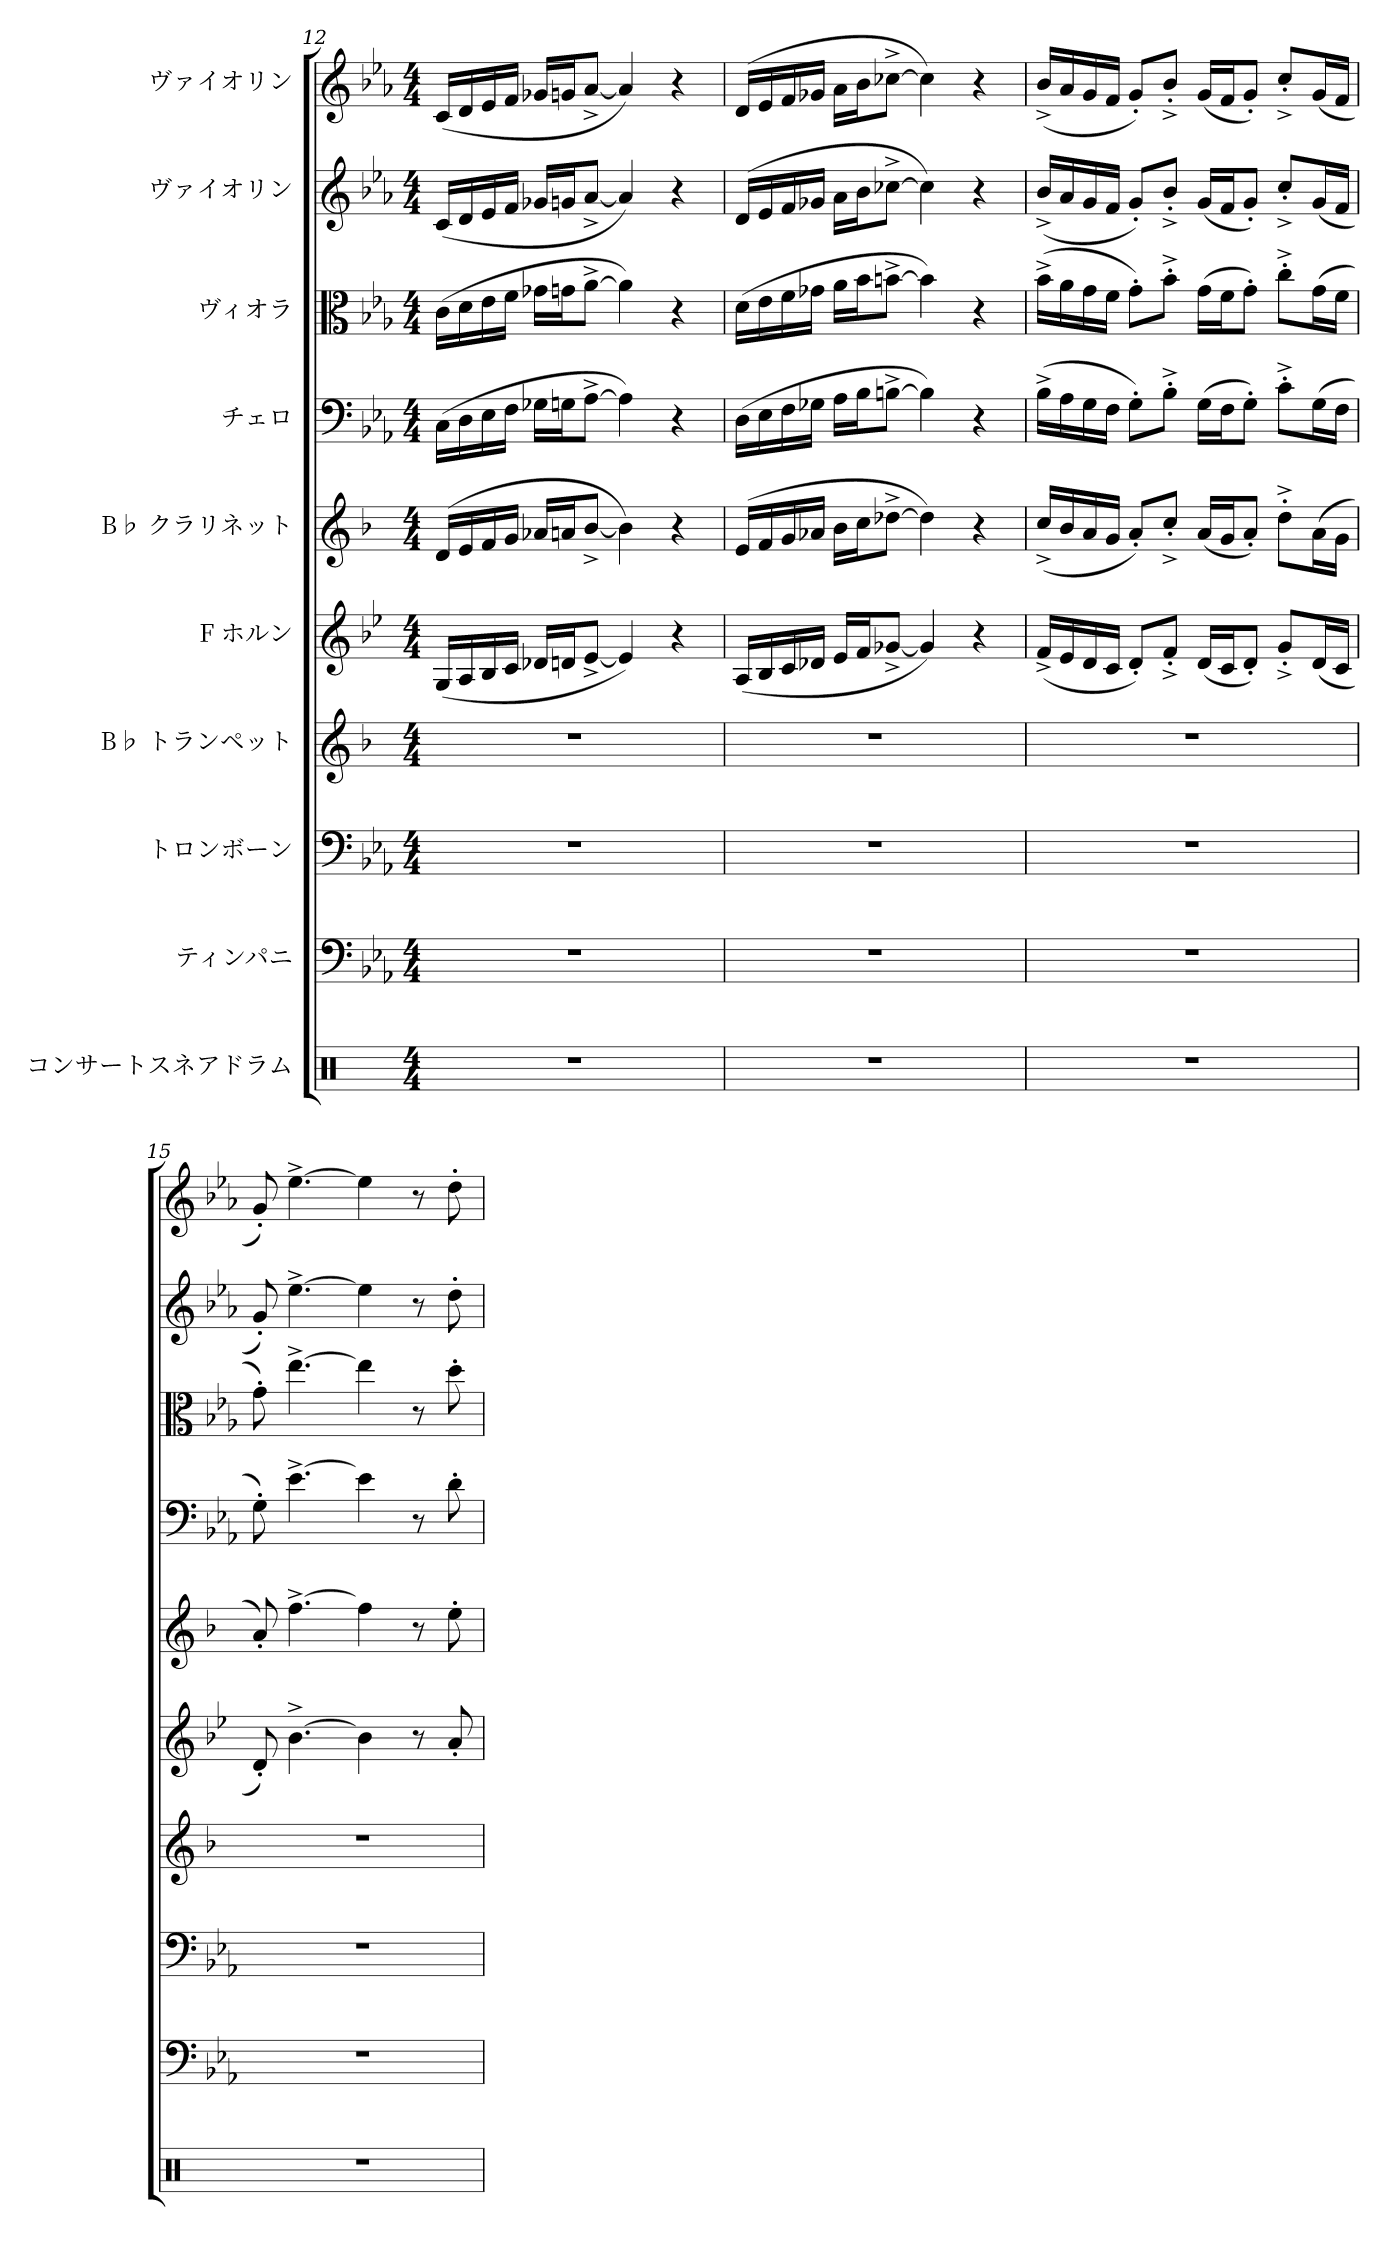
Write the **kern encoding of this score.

**kern	**kern	**kern	**kern	**kern	**kern	**kern	**kern	**kern	**kern
*part10	*part9	*part8	*part7	*part6	*part5	*part4	*part3	*part2	*part1
*staff10	*staff9	*staff8	*staff7	*staff6	*staff5	*staff4	*staff3	*staff2	*staff1
*I"コンサートスネアドラム	*I"ティンパニ	*I"トロンボーン	*I"B♭ トランペット	*I"F ホルン	*I"B♭ クラリネット	*I"チェロ	*I"ヴィオラ	*I"ヴァイオリン	*I"ヴァイオリン
!!LO:PB:g=z
*clefX	*clefF4	*clefF4	*clefG2	*clefG2	*clefG2	*clefF4	*clefC3	*clefG2	*clefG2
*	*	*	*ITrd1c2	*ITrd4c7	*ITrd1c2	*	*	*	*
*k[]	*k[b-e-a-]	*k[b-e-a-]	*k[b-e-a-]	*k[b-e-a-]	*k[b-e-a-]	*k[b-e-a-]	*k[b-e-a-]	*k[b-e-a-]	*k[b-e-a-]
*M4/4	*M4/4	*M4/4	*M4/4	*M4/4	*M4/4	*M4/4	*M4/4	*M4/4	*M4/4
=12	=12	=12	=12	=12	=12	=12	=12	=12	=12
1r	1r	1r	1r	(<16C/LL	(>16c/LL	(>16C\LL	(>16c\LL	(<16c/LL	(<16c/LL
.	.	.	.	16D/	16d/	16D\	16d\	16d/	16d/
.	.	.	.	16E-/	16e-/	16E-\	16e-\	16e-/	16e-/
.	.	.	.	16F/JJ	16f/JJ	16F\JJ	16f\JJ	16f/JJ	16f/JJ
.	.	.	.	16G-X/LL	16g-X/LL	16G-X\LL	16g-X\LL	16g-X/LL	16g-X/LL
.	.	.	.	16Gn/J	16gn/J	16Gn\J	16gn\J	16gn/J	16gn/J
.	.	.	.	[8A-^/J	[8a-^/J	[8A-^\J	[8a-^\J	[8a-^/J	[8a-^/J
.	.	.	.	4A-/])	4a-\])	4A-\])	4a-\])	4a-/])	4a-/])
.	.	.	.	4r	4r	4r	4r	4r	4r
=13	=13	=13	=13	=13	=13	=13	=13	=13	=13
1r	1r	1r	1r	(<16D/LL	(>16d/LL	(>16D\LL	(>16d\LL	(>16d/LL	(>16d/LL
.	.	.	.	16E-/	16e-/	16E-\	16e-\	16e-/	16e-/
.	.	.	.	16F/	16f/	16F\	16f\	16f/	16f/
.	.	.	.	16G-X/JJ	16g-X/JJ	16G-X\JJ	16g-X\JJ	16g-X/JJ	16g-X/JJ
.	.	.	.	16A-/LL	16a-\LL	16A-\LL	16a-\LL	16a-\LL	16a-\LL
.	.	.	.	16B-/J	16b-\J	16B-\J	16b-\J	16b-\J	16b-\J
.	.	.	.	[8c-X^/J	[8cc-X^\J	[8Bn^\J	[8bn^\J	[8cc-X^\J	[8cc-X^\J
.	.	.	.	4c-/])	4cc-\])	4B\])	4b\])	4cc-\])	4cc-\])
.	.	.	.	4r	4r	4r	4r	4r	4r
=14	=14	=14	=14	=14	=14	=14	=14	=14	=14
1r	1r	1r	1r	(<16B-^/LL	(<16b-^/LL	(>16B-^\LL	(>16b-^\LL	(<16b-^/LL	(<16b-^/LL
.	.	.	.	16A-/	16a-/	16A-\	16a-\	16a-/	16a-/
.	.	.	.	16G/	16g/	16G\	16g\	16g/	16g/
.	.	.	.	16F/JJ	16f/JJ	16F\JJ	16f\JJ	16f/JJ	16f/JJ
.	.	.	.	8G'/L)	8g'/L)	8G'\L)	8g'\L)	8g'/L)	8g'/L)
.	.	.	.	8B-'^/J	8b-'^/J	8B-'^\J	8b-'^\J	8b-'^/J	8b-'^/J
.	.	.	.	(<16G/LL	(<16g/LL	(>16G\LL	(>16g\LL	(<16g/LL	(<16g/LL
.	.	.	.	16F/J	16f/J	16F\J	16f\J	16f/J	16f/J
.	.	.	.	8G'/J)	8g'/J)	8G'\J)	8g'\J)	8g'/J)	8g'/J)
.	.	.	.	8c'^/L	8cc'^\L	8c'^\L	8cc'^\L	8cc'^/L	8cc'^/L
.	.	.	.	(<16G/L	(>16g\L	(>16G\L	(>16g\L	(<16g/L	(<16g/L
.	.	.	.	16F/JJ	16f\JJ	16F\JJ	16f\JJ	16f/JJ	16f/JJ
!!LO:PB:g=z
=15	=15	=15	=15	=15	=15	=15	=15	=15	=15
1r	1r	1r	1r	8G'/)	8g'/)	8G'\)	8g'\)	8g'/)	8g'/)
.	.	.	.	[4.e-^\	[4.ee-^\	[4.e-^\	[4.ee-^\	[4.ee-^\	[4.ee-^\
.	.	.	.	4e-\]	4ee-\]	4e-\]	4ee-\]	4ee-\]	4ee-\]
.	.	.	.	8r	8r	8r	8r	8r	8r
.	.	.	.	8d'/	8dd'\	8d'\	8dd'\	8dd'\	8dd'\
=	=	=	=	=	=	=	=	=	=
*-	*-	*-	*-	*-	*-	*-	*-	*-	*-
